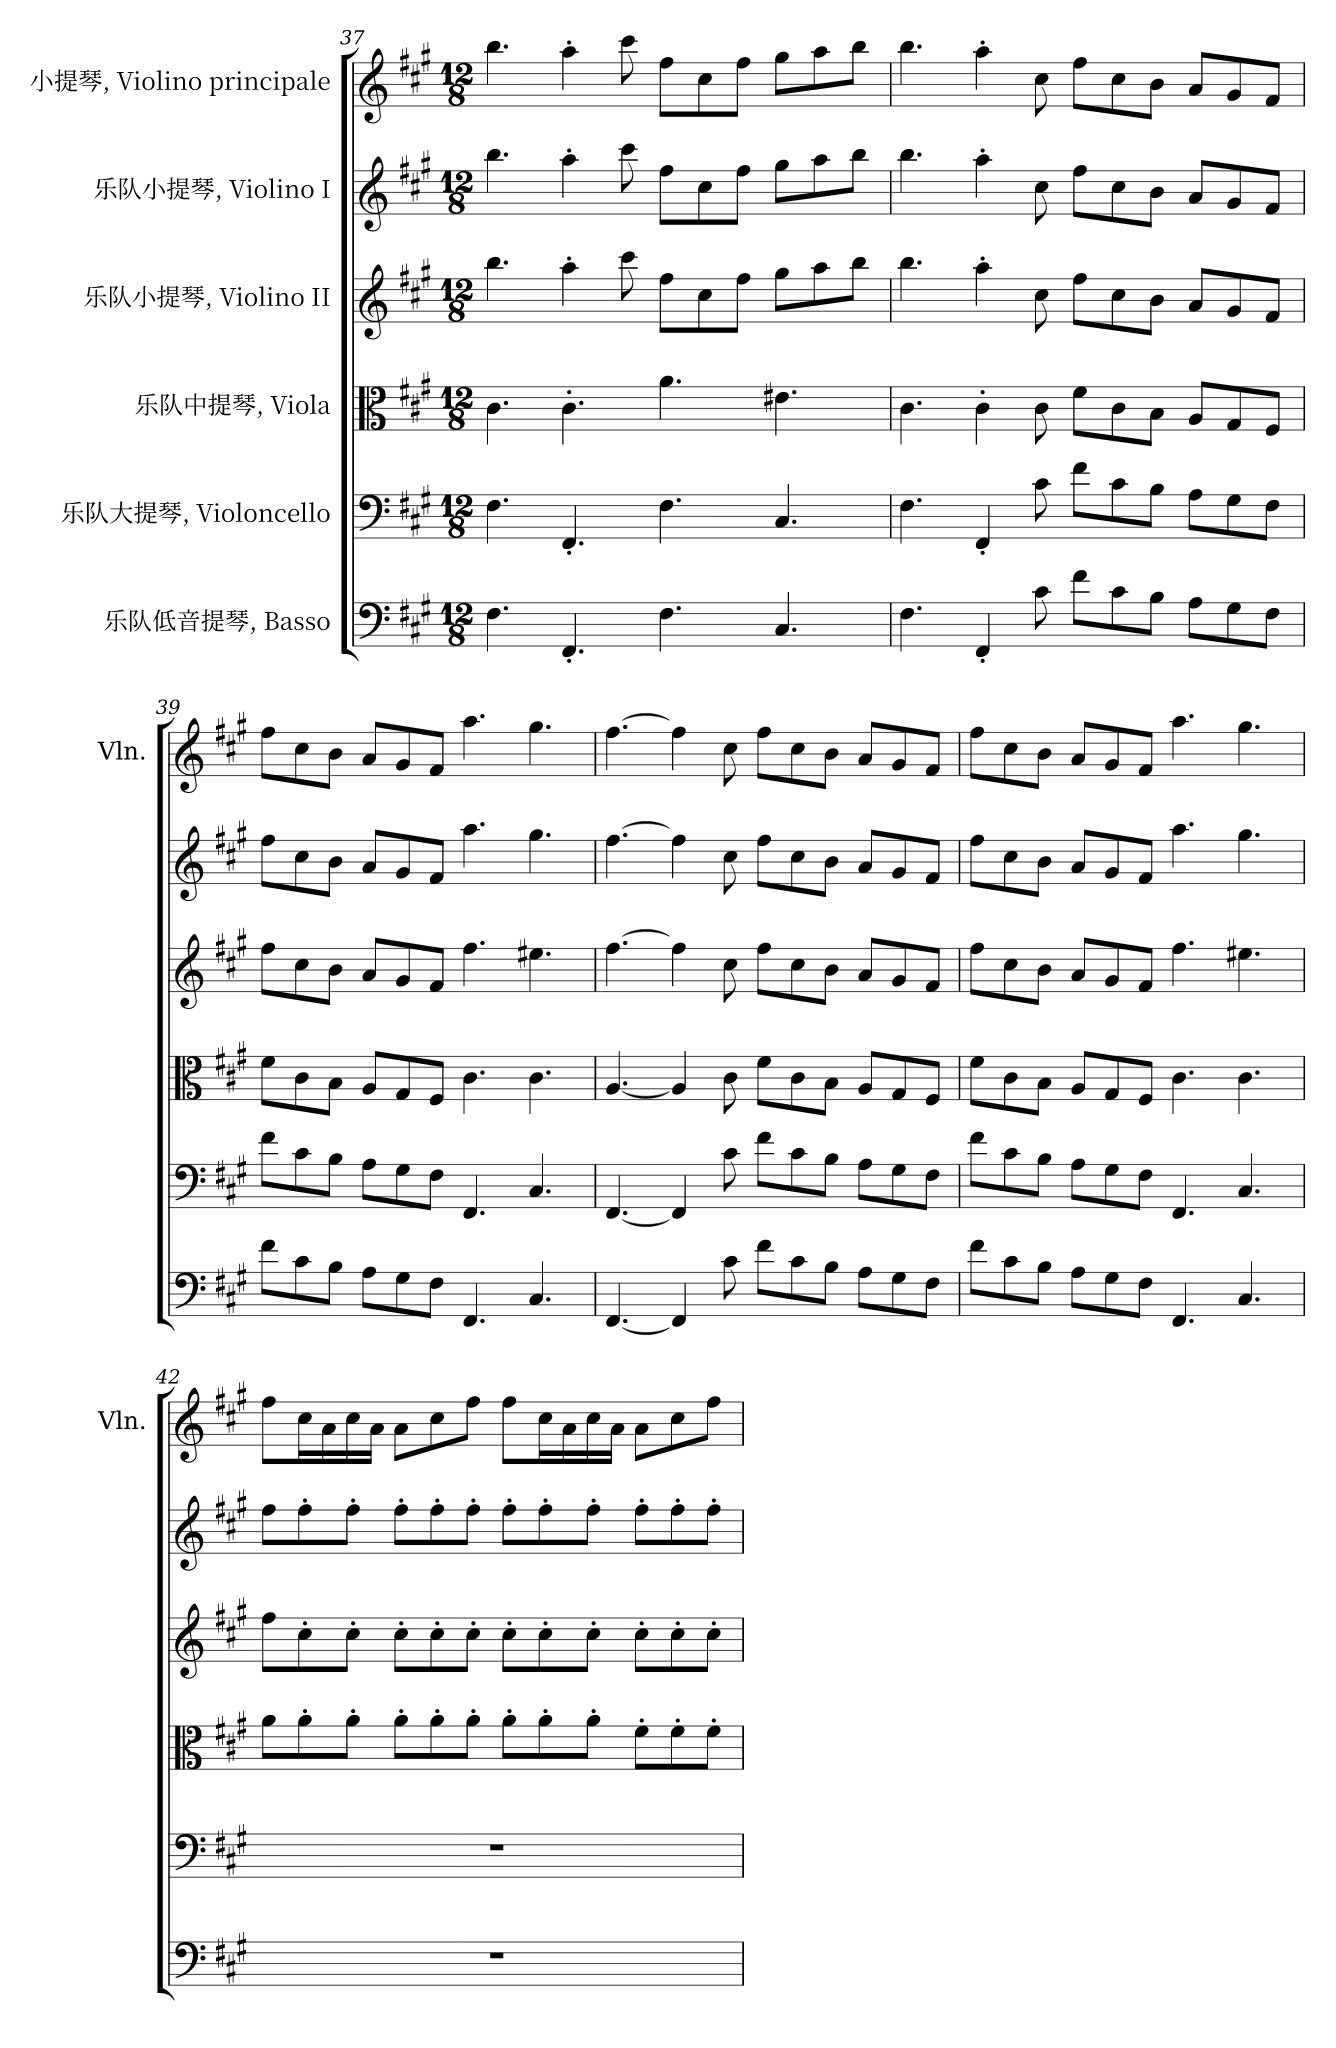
**kern	**kern	**kern	**kern	**kern	**kern
*part6	*part5	*part4	*part3	*part2	*part1
*staff6	*staff5	*staff4	*staff3	*staff2	*staff1
*I"乐队低音提琴, Basso	*I"乐队大提琴, Violoncello	*I"乐队中提琴, Viola	*I"乐队小提琴, Violino II	*I"乐队小提琴, Violino I	*I"小提琴, Violino principale
*	*	*	*	*	*I'Vln.
*clefF4	*clefF4	*clefC3	*clefG2	*clefG2	*clefG2
*ITrd7c12	*	*	*	*	*
*k[f#c#g#]	*k[f#c#g#]	*k[f#c#g#]	*k[f#c#g#]	*k[f#c#g#]	*k[f#c#g#]
*M12/8	*M12/8	*M12/8	*M12/8	*M12/8	*M12/8
=37	=37	=37	=37	=37	=37
4.FF#\	4.F#\	4.c#\	4.bb\	4.bb\	4.bb\
4.FFF#'/	4.FF#'/	4.c#'\	4aa'\	4aa'\	4aa'\
.	.	.	8ccc#\	8ccc#\	8ccc#\
4.FF#\	4.F#\	4.a\	8ff#\L	8ff#\L	8ff#\L
.	.	.	8cc#\	8cc#\	8cc#\
.	.	.	8ff#\J	8ff#\J	8ff#\J
4.CC#/	4.C#/	4.e#X\	8gg#\L	8gg#\L	8gg#\L
.	.	.	8aa\	8aa\	8aa\
.	.	.	8bb\J	8bb\J	8bb\J
=38	=38	=38	=38	=38	=38
4.FF#\	4.F#\	4.c#\	4.bb\	4.bb\	4.bb\
4FFF#'/	4FF#'/	4c#'\	4aa'\	4aa'\	4aa'\
8C#\	8c#\	8c#\	8cc#\	8cc#\	8cc#\
8F#\L	8f#\L	8f#\L	8ff#\L	8ff#\L	8ff#\L
8C#\	8c#\	8c#\	8cc#\	8cc#\	8cc#\
8BB\J	8B\J	8B\J	8b\J	8b\J	8b\J
8AA\L	8A\L	8A/L	8a/L	8a/L	8a/L
8GG#\	8G#\	8G#/	8g#/	8g#/	8g#/
8FF#\J	8F#\J	8F#/J	8f#/J	8f#/J	8f#/J
!!LO:LB:g=z
=39	=39	=39	=39	=39	=39
8F#\L	8f#\L	8f#\L	8ff#\L	8ff#\L	8ff#\L
8C#\	8c#\	8c#\	8cc#\	8cc#\	8cc#\
8BB\J	8B\J	8B\J	8b\J	8b\J	8b\J
8AA\L	8A\L	8A/L	8a/L	8a/L	8a/L
8GG#\	8G#\	8G#/	8g#/	8g#/	8g#/
8FF#\J	8F#\J	8F#/J	8f#/J	8f#/J	8f#/J
4.FFF#/	4.FF#/	4.c#\	4.ff#\	4.aa\	4.aa\
4.CC#/	4.C#/	4.c#\	4.ee#X\	4.gg#\	4.gg#\
=40	=40	=40	=40	=40	=40
[4.FFF#/	[4.FF#/	[4.A/	[4.ff#\	[4.ff#\	[4.ff#\
4FFF#/]	4FF#/]	4A/]	4ff#\]	4ff#\]	4ff#\]
8C#\	8c#\	8c#\	8cc#\	8cc#\	8cc#\
8F#\L	8f#\L	8f#\L	8ff#\L	8ff#\L	8ff#\L
8C#\	8c#\	8c#\	8cc#\	8cc#\	8cc#\
8BB\J	8B\J	8B\J	8b\J	8b\J	8b\J
8AA\L	8A\L	8A/L	8a/L	8a/L	8a/L
8GG#\	8G#\	8G#/	8g#/	8g#/	8g#/
8FF#\J	8F#\J	8F#/J	8f#/J	8f#/J	8f#/J
=41	=41	=41	=41	=41	=41
8F#\L	8f#\L	8f#\L	8ff#\L	8ff#\L	8ff#\L
8C#\	8c#\	8c#\	8cc#\	8cc#\	8cc#\
8BB\J	8B\J	8B\J	8b\J	8b\J	8b\J
8AA\L	8A\L	8A/L	8a/L	8a/L	8a/L
8GG#\	8G#\	8G#/	8g#/	8g#/	8g#/
8FF#\J	8F#\J	8F#/J	8f#/J	8f#/J	8f#/J
4.FFF#/	4.FF#/	4.c#\	4.ff#\	4.aa\	4.aa\
4.CC#/	4.C#/	4.c#\	4.ee#X\	4.gg#\	4.gg#\
!!LO:PB:g=z
=42	=42	=42	=42	=42	=42
1.r	1.r	8a\L	8ff#\L	8ff#\L	8ff#\L
.	.	8a'\	8cc#'\	8ff#'\	16cc#\L
.	.	.	.	.	16a\
.	.	8a'\J	8cc#'\J	8ff#'\J	16cc#\
.	.	.	.	.	16a\JJ
.	.	8a'\L	8cc#'\L	8ff#'\L	8a\L
.	.	8a'\	8cc#'\	8ff#'\	8cc#\
.	.	8a'\J	8cc#'\J	8ff#'\J	8ff#\J
.	.	8a'\L	8cc#'\L	8ff#'\L	8ff#\L
.	.	8a'\	8cc#'\	8ff#'\	16cc#\L
.	.	.	.	.	16a\
.	.	8a'\J	8cc#'\J	8ff#'\J	16cc#\
.	.	.	.	.	16a\JJ
.	.	8f#'\L	8cc#'\L	8ff#'\L	8a\L
.	.	8f#'\	8cc#'\	8ff#'\	8cc#\
.	.	8f#'\J	8cc#'\J	8ff#'\J	8ff#\J
=	=	=	=	=	=
*-	*-	*-	*-	*-	*-
